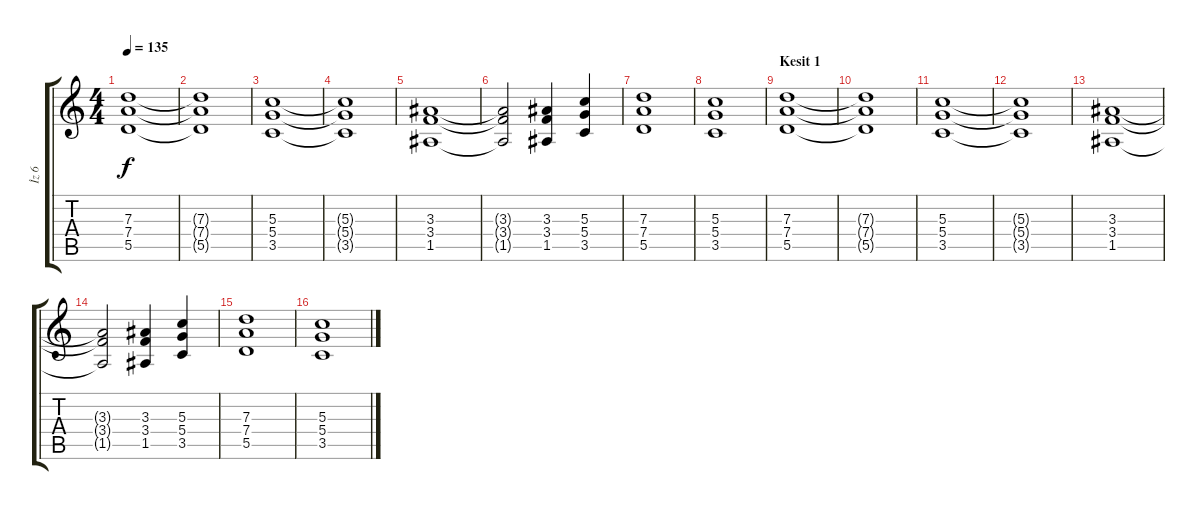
\track ("İz 6" "İz 6") {instrument distortionguitar}
\staff {score tabs}
\tuning (E4 B3 G3 D3 A2 E2) {hide}
\ts (4 4)
\tempo 135
\clef g2
\ks c
(7.3 7.4 5.5).1{dy f} |
(7.3{t} 7.4{t} 5.5{t}).1 |
(5.3 5.4 3.5).1 |
(5.3{t} 5.4{t} 3.5{t}).1 |
(3.3 3.4 1.5).1 |
(3.3{t} 3.4{t} 1.5{t}).2 (3.3 3.4 1.5).4 (5.3 5.4 3.5).4 |
(7.3 7.4 5.5).1 |
(5.3 5.4 3.5).1 |
\section ("" "Kesit 1")
(7.3 7.4 5.5).1 |
(7.3{t} 7.4{t} 5.5{t}).1 |
(5.3 5.4 3.5).1 |
(5.3{t} 5.4{t} 3.5{t}).1 |
(3.3 3.4 1.5).1 |
(3.3{t} 3.4{t} 1.5{t}).2 (3.3 3.4 1.5).4 (5.3 5.4 3.5).4 |
(7.3 7.4 5.5).1 |
(5.3 5.4 3.5).1
